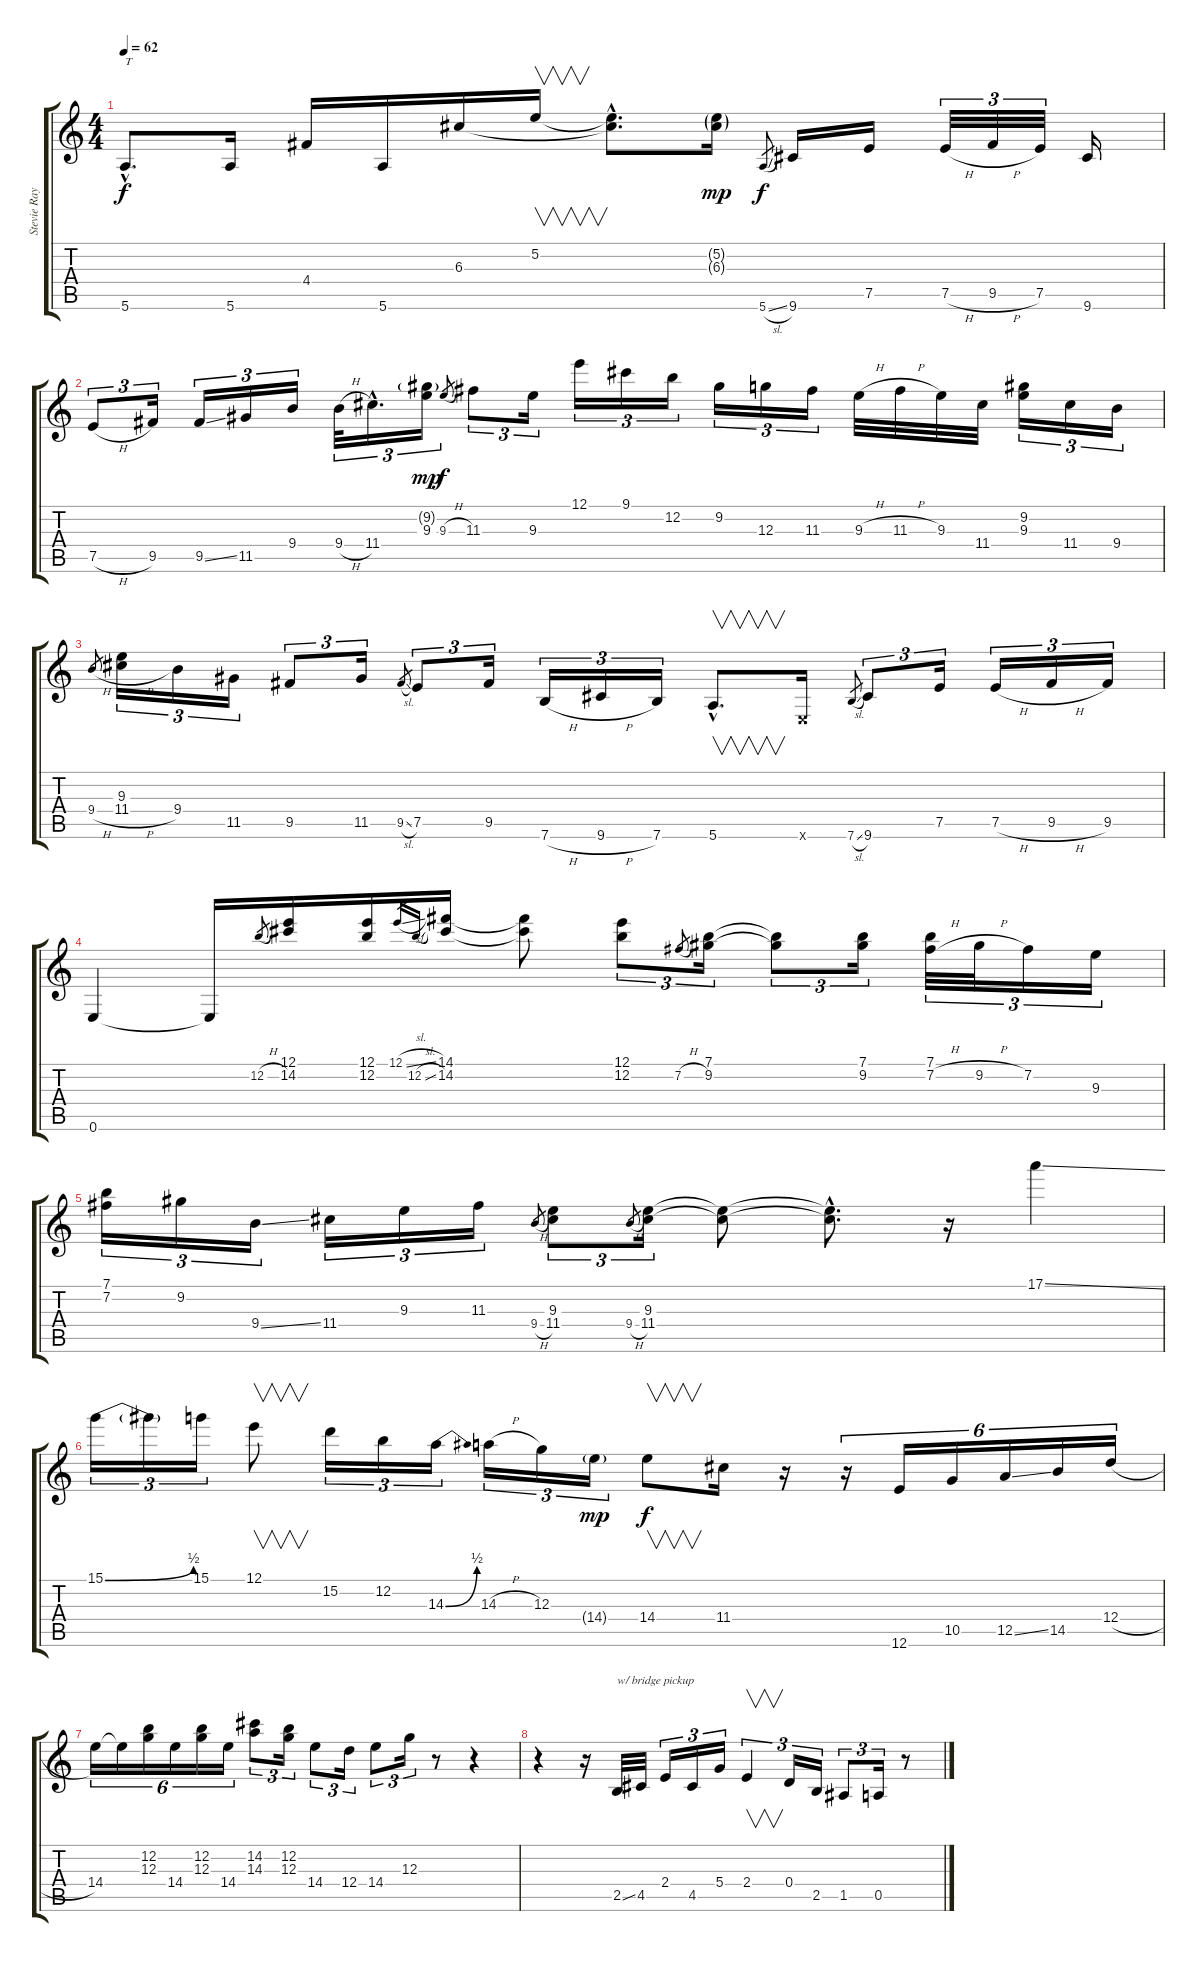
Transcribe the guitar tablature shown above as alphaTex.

\track ("Stevie Ray Vaughan" "Stevie Ray") {instrument acousticguitarnylon}
\staff {score tabs}
\tuning (E4 B3 G3 D3 A2 E2) {hide}
\ts (4 4)
\tempo 62
\clef g2
\ks c
5.6{hac}.8{d txt "T" dy f} 5.6.16 4.4.16 5.6.16 6.3.16 5.2.16{v} (5.2{hac t} 6.3{hac t}).8{d} (5.2{g} 6.3{g}).16{dy mp} 5.6{sl}.8{gr dy f} 9.6.16 7.5.16 7.5{h}.32{tu (3 2)} 9.5{h}.32{tu (3 2)} 7.5.32{tu (3 2)} 9.6.16 |
7.5{h}.8{tu (3 2)} 9.5.16{tu (3 2)} 9.5{ss}.16{tu (3 2)} 11.5.16{tu (3 2)} 9.4.16{tu (3 2)} 9.4{h}.32{tu (3 2)} 11.4{hac}.16{d tu (3 2)} (9.2{g} 9.3).16{tu (3 2) dy mp} 9.3{h}.8{gr dy f} 11.3.8{tu (3 2)} 9.3.16{tu (3 2)} 12.1.16{tu (3 2)} 9.1.16{tu (3 2)} 12.2.16{tu (3 2)} 9.2.16{tu (3 2)} 12.3.16{tu (3 2)} 11.3.16{tu (3 2)} 9.3{h}.32 11.3{h}.32 9.3.32 11.4.32 (9.2 9.3).16{tu (3 2)} 11.4.16{tu (3 2)} 9.4.16{tu (3 2)} |
9.4{h}.8{gr} (9.3 11.4{h}).16{tu (3 2)} 9.4.16{tu (3 2)} 11.5.16{tu (3 2)} 9.5.8{tu (3 2)} 11.5.16{tu (3 2)} 9.5{sl}.8{gr} 7.5.8{tu (3 2)} 9.5.16{tu (3 2)} 7.6{h}.16{tu (3 2)} 9.6{h}.16{tu (3 2)} 7.6.16{tu (3 2)} 5.6{hac}.8{v d} 0.6{x}.16 7.6{sl}.8{gr} 9.6.8{tu (3 2)} 7.5.16{tu (3 2)} 7.5{h}.16{tu (3 2)} 9.5{h}.16{tu (3 2)} 9.5.16{tu (3 2)} |
0.6.4 0.6{t}.16 12.2{h}.8{gr} (12.1 14.2).16 (12.1 12.2).16 12.1{sl}.16{gr} 12.2{sl}.16{gr} (14.1 14.2).16 (14.1{t} 14.2{t}).8 (12.1 12.2).8{tu (3 2)} 7.2{h}.8{gr} (7.1 9.2).16{tu (3 2)} (7.1{t} 9.2{t}).8{tu (3 2)} (7.1 9.2).16{tu (3 2)} (7.1 7.2{h}).32{tu (3 2)} 9.2{h}.32{tu (3 2)} 7.2.16{tu (3 2)} 9.3.16{tu (3 2)} |
(7.1 7.2).16{tu (3 2)} 9.2.16{tu (3 2)} 9.4{ss}.16{tu (3 2)} 11.4.16{tu (3 2)} 9.3.16{tu (3 2)} 11.3.16{tu (3 2)} 9.4{h}.8{gr} (9.3 11.4).8{tu (3 2)} 9.4{h}.8{gr} (9.3 11.4).16{tu (3 2)} (9.3{t} 11.4{t}).8 (9.3{hac t} 11.4{hac t}).8{d} r.16 17.1{ss}.4 |
15.1{be (bend 0 0 60 2)}.16{tu (3 2)} 15.1{t}.16{tu (3 2)} 15.1.16{tu (3 2)} 12.1.8{v} 15.2.16{tu (3 2)} 12.2.16{tu (3 2)} 14.3{be (bend 0 0 60 2)}.16{tu (3 2)} 14.3{h}.16{tu (3 2)} 12.3.16{tu (3 2)} 14.4{g}.16{tu (3 2) dy mp} 14.4.8{v dy f} 11.4.16 r.16 r.16{tu (6 4)} 12.6.16{tu (6 4)} 10.5.16{tu (6 4)} 12.5{ss}.16{tu (6 4)} 14.5.16{tu (6 4)} 12.4{h}.16{tu (6 4)} |
14.4.16{tu (6 4)} 14.4{t}.16{tu (6 4)} (12.2 12.3).16{tu (6 4)} 14.4.16{tu (6 4)} (12.2 12.3).16{tu (6 4)} 14.4.16{tu (6 4)} (14.2 14.3).8{tu (3 2)} (12.2 12.3).16{tu (3 2)} 14.4.8{tu (3 2)} 12.4.16{tu (3 2)} 14.4.8{tu (3 2)} 12.3.16{tu (3 2)} r.8 r.4 |
r.4{instrument electricguitarclean} r.16 2.5{ss}.32{txt "w/ bridge pickup"} 4.5.32 2.4.16{tu (3 2)} 4.5.16{tu (3 2)} 5.4.16{tu (3 2)} 2.4.4{v tu (3 2)} 0.4.16{tu (3 2)} 2.5.16{tu (3 2)} 1.5.8{tu (3 2)} 0.5.16{tu (3 2)} r.8
